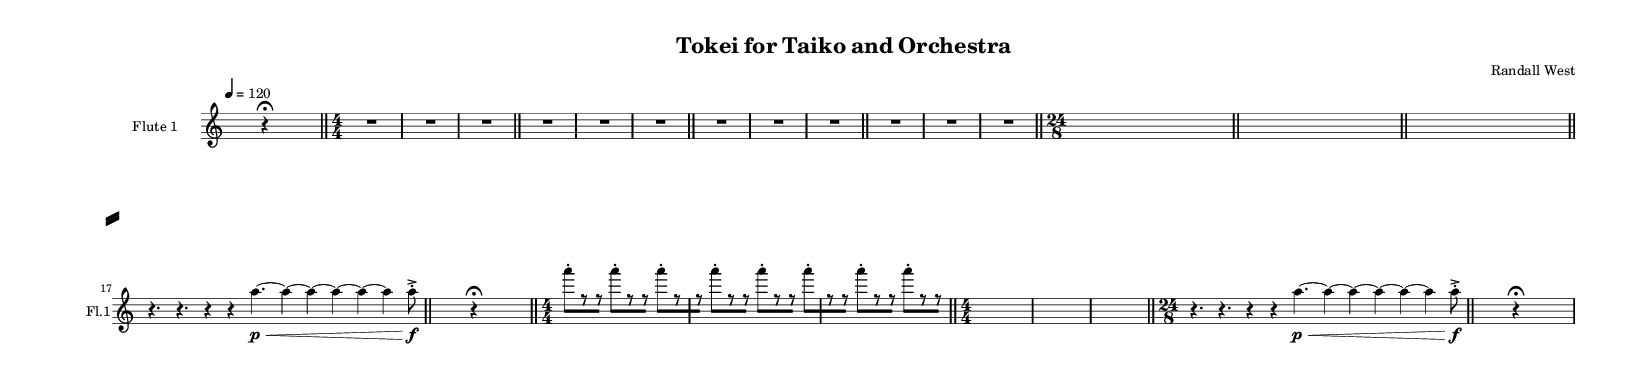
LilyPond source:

% 2015-02-08 23:11

\version "2.18.2"
\language "english"

#(set-global-staff-size 12)

\header {
	composer = \markup { Randall West }
	title = \markup { Tokei for Taiko and Orchestra }
}

\layout {
	\context {
		\override VerticalAxisGroup #'remove-first = ##t
	}
	\context {
		\override VerticalAxisGroup #'remove-first = ##t
	}
}

\paper {
	bottom-margin = 0.5\in
	left-margin = 0.75\in
	paper-height = 17\in
	paper-width = 11\in
	right-margin = 0.5\in
	system-separator-markup = \slashSeparator
	system-system-spacing = #'((basic-distance . 0) (minimum-distance . 0) (padding . 20) (stretchability . 0))
	top-margin = 0.5\in
}

\score {
	\context Score = "caesium-flute1" \with {
		\override StaffGrouper #'staff-staff-spacing = #'((basic-distance . 0) (minimum-distance . 0) (padding . 8) (stretchability . 0))
		\override StaffSymbol #'thickness = #0.5
		\override VerticalAxisGroup #'staff-staff-spacing = #'((basic-distance . 0) (minimum-distance . 0) (padding . 8) (stretchability . 0))
		markFormatter = #format-mark-box-numbers
	} <<
		\context Staff = "flute1" {
			\set Staff.instrumentName = \markup { Flute 1 }
			\set Staff.shortInstrumentName = \markup { Fl.1 }
			\tempo 4=120
			\once \override Staff.TimeSignature.stencil = ##f
			\context Staff {#(set-accidental-style 'modern)}
			\numericTimeSignature
			s4.
			r4 -\fermata
			s4.
			\bar "||"
			\context Staff {#(set-accidental-style 'modern)}
			\time 4/4
			R1
			R1
			R1
			\bar "||"
			\context Staff {#(set-accidental-style 'modern)}
			R1
			R1
			R1
			\bar "||"
			\context Staff {#(set-accidental-style 'modern)}
			R1
			R1
			R1
			\bar "||"
			\context Staff {#(set-accidental-style 'modern)}
			R1
			R1
			R1
			\bar "||"
			\context Staff {#(set-accidental-style 'modern)}
			{
				\time 24/8
				s1 * 3
				\bar "||"
			}
			\context Staff {#(set-accidental-style 'modern)}
			{
				s1 * 3
				\bar "||"
			}
			\context Staff {#(set-accidental-style 'modern)}
			{
				s1 * 3
				\bar "||"
			}
			\context Staff {#(set-accidental-style 'modern)}
			r4.
			r4.
			r4
			r4
			a''4. \p ~ \<
			a''4 ~
			a''4 ~
			a''4 ~
			a''4 ~
			a''4
			a''8 -\accent -\staccato \f
			\bar "||"
			\once \override Staff.TimeSignature.stencil = ##f
			\context Staff {#(set-accidental-style 'modern)}
			\time 8/8
			s4.
			r4 -\fermata
			s4.
			\bar "||"
			\context Staff {#(set-accidental-style 'modern)}
			\time 4/4
			a'''8 -\staccato [
			r8
			r8 ]
			a'''8 -\staccato [
			r8
			r8 ]
			a'''8 -\staccato [
			r8
			r8 ]
			a'''8 -\staccato [
			r8
			r8 ]
			a'''8 -\staccato [
			r8
			r8 ]
			a'''8 -\staccato [
			r8
			r8 ]
			a'''8 -\staccato [
			r8
			r8 ]
			a'''8 -\staccato [
			r8
			r8 ]
			\bar "||"
			\context Staff {#(set-accidental-style 'modern)}
			{
				\time 4/4
				s1 * 1
			}
			{
				s1 * 1
			}
			{
				s1 * 1
				\bar "||"
			}
			\context Staff {#(set-accidental-style 'modern)}
			\time 24/8
			r4.
			r4.
			r4
			r4
			a''4. \p ~ \<
			a''4 ~
			a''4 ~
			a''4 ~
			a''4 ~
			a''4
			a''8 -\accent -\staccato \f
			\bar "||"
			\once \override Staff.TimeSignature.stencil = ##f
			\context Staff {#(set-accidental-style 'modern)}
			\time 8/8
			s4.
			r4 -\fermata
			s4.
		}
	>>
}